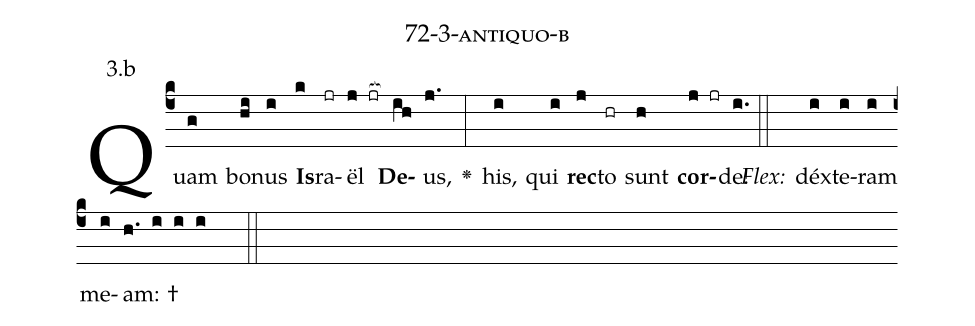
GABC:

name: 72-3-antiquo-b;
annotation: 3.b;
%%
(c4)Quam(g) bo(hi)nus(i) <b>Is</b>(k)ra(jr)ël(j jr[ocb:1{]) <b>De</b>(ih[ocb:0}])us,(j.) <v>\greheightstar</v>(:) his,(i) qui(i) <b>rec</b>(j)to(hr) sunt(h) <b>cor</b>(j jr)de!(i.) (::)
<i>Flex:</i>()  déx(i)te(i)ram(i) me(i)am: †(h. i i i  ::)

%E(i) u(i) o(j) u(h) a(j) e.(i.) (::)
